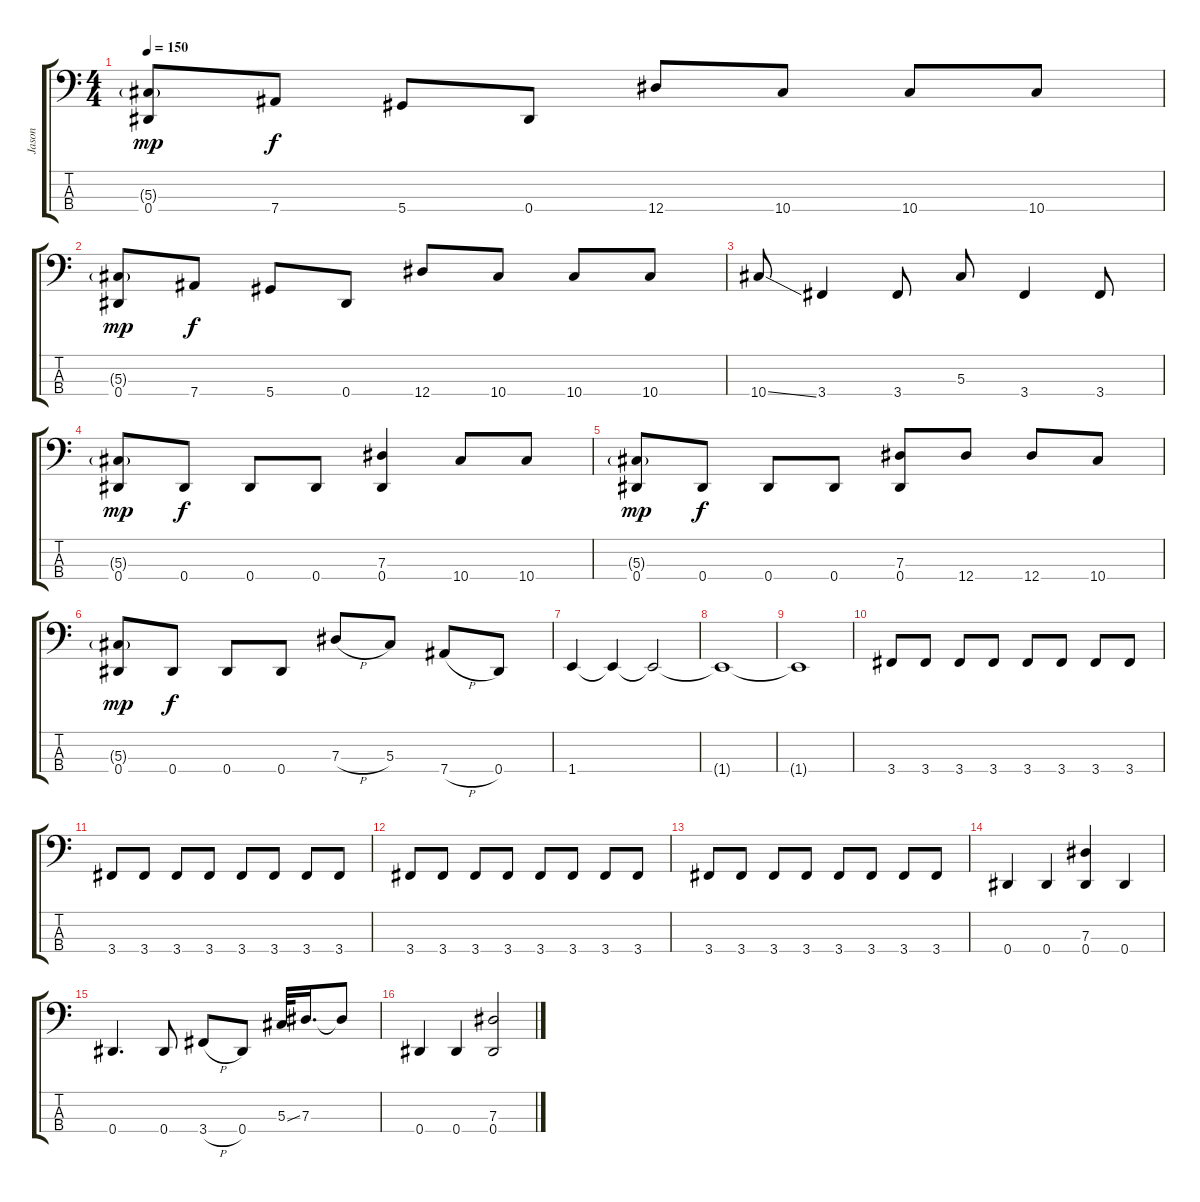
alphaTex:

\track ("Jason" "Jason") {instrument electricbasspick}
\staff {score tabs}
\tuning (Gb2 Db2 Ab1 Eb1) {hide}
\ts (4 4)
\tempo 150
\clef f4
\ks c
(5.3{g} 0.4).8{dy mp} 7.4.8{dy f} 5.4.8 0.4.8 12.4.8 10.4.8 10.4.8 10.4.8 |
(5.3{g} 0.4).8{dy mp} 7.4.8{dy f} 5.4.8 0.4.8 12.4.8 10.4.8 10.4.8 10.4.8 |
10.4{ss}.8 3.4.4 3.4.8 5.3.8 3.4.4 3.4.8 |
(5.3{g} 0.4).8{dy mp} 0.4.8{dy f} 0.4.8 0.4.8 (7.3 0.4).4 10.4.8 10.4.8 |
(5.3{g} 0.4).8{dy mp} 0.4.8{dy f} 0.4.8 0.4.8 (7.3 0.4).8 12.4.8 12.4.8 10.4.8 |
(5.3{g} 0.4).8{dy mp} 0.4.8{dy f} 0.4.8 0.4.8 7.3{h}.8 5.3.8 7.4{h}.8 0.4.8 |
1.4.4 1.4{t}.4 1.4{t}.2 |
1.4{t}.1 |
1.4{t}.1 |
3.4.8 3.4.8 3.4.8 3.4.8 3.4.8 3.4.8 3.4.8 3.4.8 |
3.4.8 3.4.8 3.4.8 3.4.8 3.4.8 3.4.8 3.4.8 3.4.8 |
3.4.8 3.4.8 3.4.8 3.4.8 3.4.8 3.4.8 3.4.8 3.4.8 |
3.4.8 3.4.8 3.4.8 3.4.8 3.4.8 3.4.8 3.4.8 3.4.8 |
0.4.4 0.4.4 (7.3 0.4).4 0.4.4 |
0.4.4{d} 0.4.8 3.4{h}.8 0.4.8 5.3{ss}.32 7.3.16{d} 7.3{t}.8 |
0.4.4 0.4.4 (7.3 0.4).2
